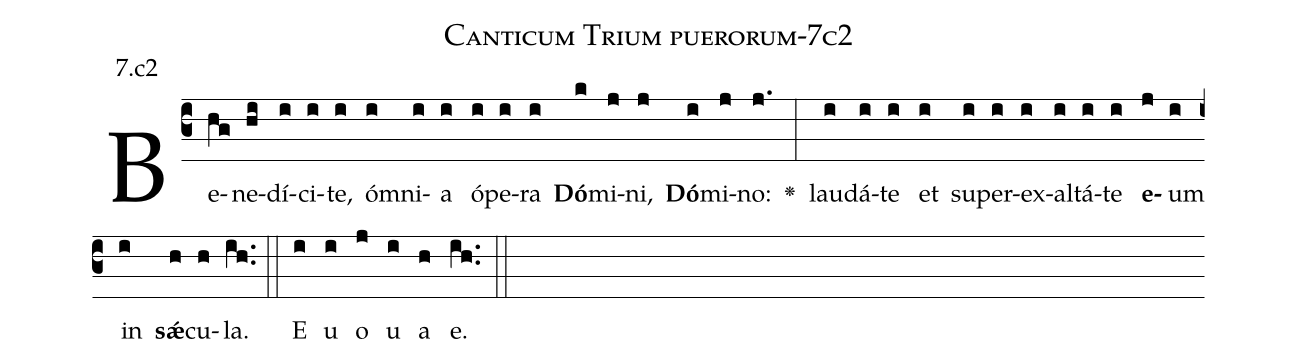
name: Canticum Trium puerorum-7c2;
annotation: 7.c2;
%%
(c3)Be(hg)ne(hi)dí(i)ci(i)te,(i) óm(i)ni(i)a(i) ó(i)pe(i)ra(i) <b>Dó</b>(k)mi(j)ni,(j) <b>Dó</b>(i)mi(j)no:(j.) <v>\greheightstar</v>(:) lau(i)dá(i)te(i) et(i) su(i)per(i)ex(i)al(i)tá(i)te(i) <b>e</b>(j)um(i) in(i) <b>sǽ</b>(h)cu(h)la.(ih..) (::) E(i) u(i) o(j) u(i) a(h) e.(ih..) (::)
